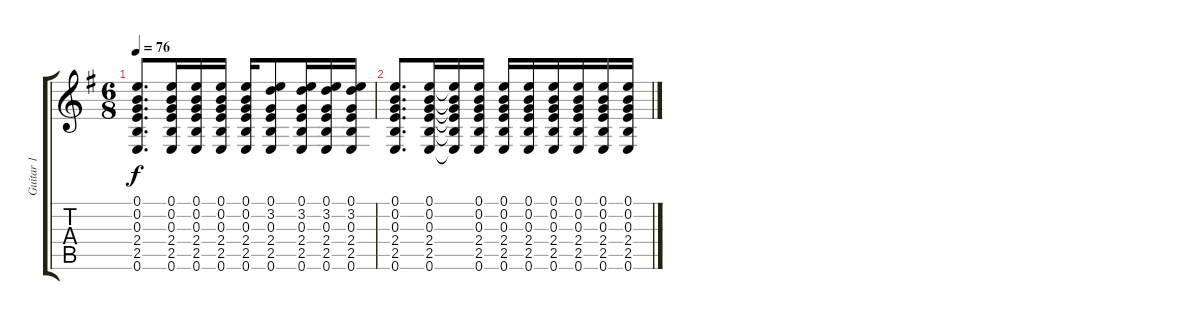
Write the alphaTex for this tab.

\track ("Guitar 1" "Guitar 1") {instrument acousticguitarsteel}
\staff {score tabs}
\tuning (E4 B3 G3 D3 A2 E2) {hide}
\ts (6 8)
\tempo 76
\clef g2
\ks g
(0.1 0.2 0.3 2.4 2.5 0.6).8{d dy f} (0.1 0.2 0.3 2.4 2.5 0.6).16 (0.1 0.2 0.3 2.4 2.5 0.6).16 (0.1 0.2 0.3 2.4 2.5 0.6).16 (0.1 0.2 0.3 2.4 2.5 0.6).16 (0.1 3.2 0.3 2.4 2.5 0.6).8 (0.1 3.2 0.3 2.4 2.5 0.6).16 (0.1 3.2 0.3 2.4 2.5 0.6).16 (0.1 3.2 0.3 2.4 2.5 0.6).16 |
(0.1 0.2 0.3 2.4 2.5 0.6).8{d} (0.1 0.2 0.3 2.4 2.5 0.6).16 (0.1{t} 0.2{t} 0.3{t} 2.4{t} 2.5{t} 0.6{t}).16 (0.1 0.2 0.3 2.4 2.5 0.6).16 (0.1 0.2 0.3 2.4 2.5 0.6).16 (0.1 0.2 0.3 2.4 2.5 0.6).16 (0.1 0.2 0.3 2.4 2.5 0.6).16 (0.1 0.2 0.3 2.4 2.5 0.6).16 (0.1 0.2 0.3 2.4 2.5 0.6).16 (0.1 0.2 0.3 2.4 2.5 0.6).16
